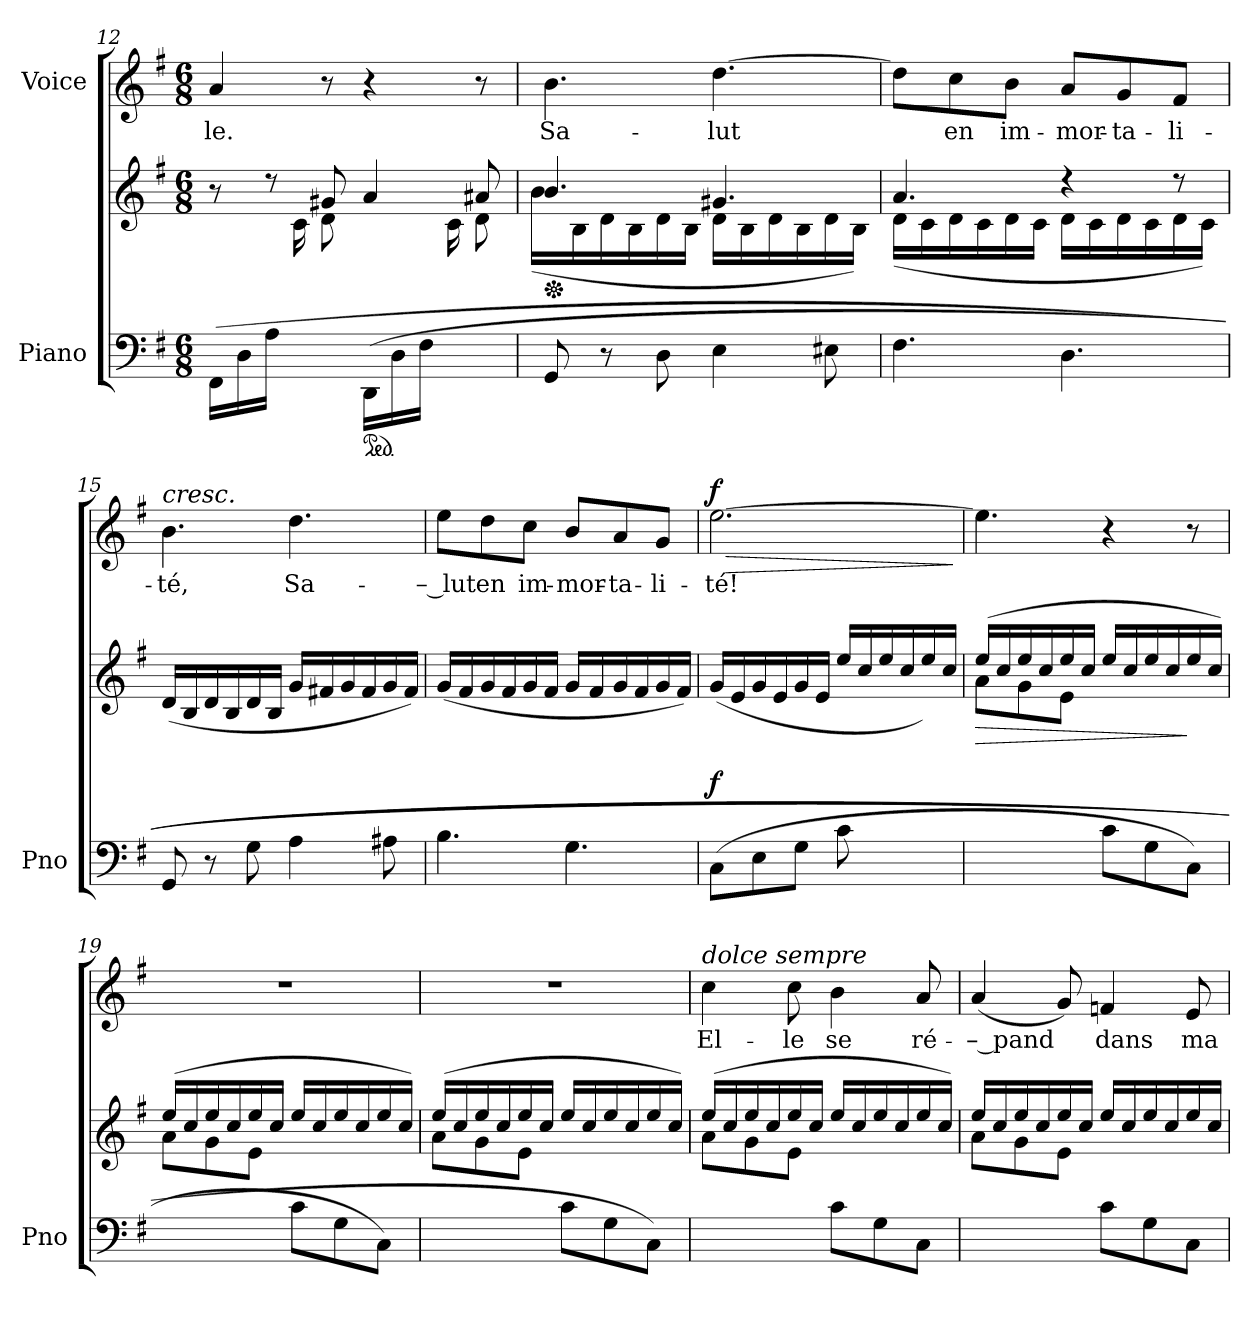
**kern	**kern	**dynam	**kern	**text	**dynam
*part2	*part2	*part2	*part1	*part1	*part1
*staff3	*staff2	*staff2/3	*staff1	*staff1	*staff1
*I"Piano	*	*	*I"Voice	*	*
*I'Pno	*	*	*	*	*
*clefF4	*clefG2	*	*clefG2	*	*
*k[f#]	*k[f#]	*	*k[f#]	*	*
*M6/8	*M6/8	*	*M6/8	*	*
=12	=12	=12	=12	=12	=12
*	*^	*	*	*	*
(<16FF#\LL	8r	8.ryy	.	4a/	-le.	.
16D\	.	.	.	.	.	.
16A\JJ	8r	.	.	.	.	.
8.ryy	.	16c\	.	.	.	.
.	(8g#X/	8d\)	.	8r	.	.
*ped	*	*	*	*	*	*
(<16DD\LL	4a/	8.ryy	.	4r	.	.
16D\	.	.	.	.	.	.
16F#\JJ	.	.	.	.	.	.
8.ryy	.	16c\	.	.	.	.
.	8a#X/	8d\)	.	8r	.	.
=13	=13	=13	=13	=13	=13	=13
*	*Xped	*	*	*	*	*
8GG/	4.b/	(16b\LL	.	4.b\	Sa-	.
.	.	16B\	.	.	.	.
8r	.	16d\	.	.	.	.
.	.	16B\	.	.	.	.
8D\	.	16d\	.	.	.	.
.	.	16B\JJ	.	.	.	.
4E\	4.g#X/	16d\LL	.	[4.dd\	-lut	.
.	.	16B\	.	.	.	.
.	.	16d\	.	.	.	.
.	.	16B\	.	.	.	.
8E#X\	.	16d\	.	.	.	.
.	.	16B\JJ)	.	.	.	.
=14	=14	=14	=14	=14	=14	=14
4.F#\	4.a/)	(16d\LL	.	8dd\L]	.	.
.	.	16c\	.	.	.	.
.	.	16d\	.	8cc\	en	.
.	.	16c\	.	.	.	.
.	.	16d\	.	8b\J	im-	.
.	.	16c\JJ	.	.	.	.
4.D\	4r	16d\LL	.	8a/L	-mor-	.
.	.	16c\	.	.	.	.
.	.	16d\	.	8g/	-ta-	.
.	.	16c\	.	.	.	.
.	8r	16d\	.	8f#/J	-li-	.
.	.	16c\JJ)	.	.	.	.
=15	=15	=15	=15	=15	=15	=15
!	!	!	!	!LO:TX:a:i:t=cresc.	!	!
*	*v	*v	*	*	*	*
8GG/	(16d/LL	.	4.b\	-té,	.
.	16B/	.	.	.	.
8r	16d/	.	.	.	.
.	16B/	.	.	.	.
8G\	16d/	.	.	.	.
.	16B/JJ	.	.	.	.
4A\	16g/LL	.	4.dd\	Sa-	.
.	16f#X/	.	.	.	.
.	16g/	.	.	.	.
.	16f#/	.	.	.	.
8A#X\	16g/	.	.	.	.
.	16f#/JJ)	.	.	.	.
=16	=16	=16	=16	=16	=16
4.B\	(16g/LL	.	8ee\L	-– lut	.
.	16f#/	.	.	.	.
.	16g/	.	8dd\	en	.
.	16f#/	.	.	.	.
.	16g/	.	8cc\J	im-	.
.	16f#/JJ	.	.	.	.
4.G\	16g/LL	.	8b/L	-mor-	.
.	16f#/	.	.	.	.
.	16g/	.	8a/	-ta-	.
.	16f#/	.	.	.	.
.	16g/	.	8g/J	-li-	.
.	16f#/JJ)	.	.	.	.
=17	=17	=17	=17	=17	=17
*	*^	*	*	*	*
!	!	!	!LO:DY:b	!	!	!LO:HP:b
!	!	!	!	!	!	!LO:DY:n=1:a
(<8C\L	(>16g/LL	2ryy	f	[2.ee\	-té!	> f
.	16e/	.	.	.	.	.
8E\	16g/	.	.	.	.	.
.	16e/	.	.	.	.	.
8G\J	16g/	.	.	.	.	.
.	16e/JJ	.	.	.	.	.
8c\L	16ee/LL	.	.	.	.	.
.	16cc/	.	.	.	.	.
4ryy	16ee/	8e\	.	.	.	.
.	16cc/	.	.	.	.	.
.	16ee/	8g\J)	.	.	.	.
.	16cc/JJ)	.	.	.	.	.
*	*v	*v	*	*	*	*
.	.	.	.	.	]
=18	=18	=18	=18	=18	=18
*	*^	*	*	*	*
!	!	!	!LO:HP:b	!	!	!
4.ryy	(>16ee/LL	(<8a\L	>	4.ee\]	.	.
.	16cc/	.	.	.	.	.
.	16ee/	8g\	.	.	.	.
.	16cc/	.	.	.	.	.
.	16ee/	8e\J	.	.	.	.
.	16cc/JJ	.	.	.	.	.
8c\L	16ee/LL	4.ryy	.	4r	.	.
.	16cc/	.	.	.	.	.
8G\	16ee/	.	.	.	.	.
.	16cc/	.	.	.	.	.
8C\J)	16ee/	.	]	8r	.	.
.	16cc/JJ)	.	.	.	.	.
=19	=19	=19	=19	=19	=19	=19
!	!	!	!LO:DY:a=2	!	!	!
!	!	!	!LO:DY:n=1:a=2	!	!	!
4.ryy	(>16ee/LL	(<8a\L	pp other-dynamics	2.r	.	.
.	16cc/	.	.	.	.	.
.	16ee/	8g\	.	.	.	.
.	16cc/	.	.	.	.	.
.	16ee/	8e\J	.	.	.	.
.	16cc/JJ	.	.	.	.	.
8c\L	16ee/LL	4.ryy	.	.	.	.
.	16cc/	.	.	.	.	.
8G\	16ee/	.	.	.	.	.
.	16cc/	.	.	.	.	.
8C\J)	16ee/	.	.	.	.	.
.	16cc/JJ)	.	.	.	.	.
=20	=20	=20	=20	=20	=20	=20
4.ryy	(>16ee/LL	(<8a\L	.	2.r	.	.
.	16cc/	.	.	.	.	.
.	16ee/	8g\	.	.	.	.
.	16cc/	.	.	.	.	.
.	16ee/	8e\J	.	.	.	.
.	16cc/JJ	.	.	.	.	.
8c\L	16ee/LL	4.ryy	.	.	.	.
.	16cc/	.	.	.	.	.
8G\	16ee/	.	.	.	.	.
.	16cc/	.	.	.	.	.
8C\J)	16ee/	.	.	.	.	.
.	16cc/JJ)	.	.	.	.	.
=21	=21	=21	=21	=21	=21	=21
!	!	!	!	!LO:TX:i:t=dolce sempre	!	!
4.ryy	(>16ee/LL	(<8a\L	.	4cc\	El-	.
.	16cc/	.	.	.	.	.
.	16ee/	8g\	.	.	.	.
.	16cc/	.	.	.	.	.
.	16ee/	8e\J	.	8cc\	-le	.
.	16cc/JJ	.	.	.	.	.
8c\L	16ee/LL	4.ryy	.	4b\	se	.
.	16cc/	.	.	.	.	.
8G\	16ee/	.	.	.	.	.
.	16cc/	.	.	.	.	.
8C\J)	16ee/	.	.	8a/	-ré-	.
.	16cc/JJ)	.	.	.	.	.
=22	=22	=22	=22	=22	=22	=22
4.ryy	16ee/LL	(<8a\L	.	(4a/	-– pand	.
.	16cc/	.	.	.	.	.
.	16ee/	8g\	.	.	.	.
.	16cc/	.	.	.	.	.
.	16ee/	8e\J	.	8g/)	.	.
.	16cc/JJ	.	.	.	.	.
8c\L	16ee/LL	4.ryy	.	4fn/	dans	.
.	16cc/	.	.	.	.	.
8G\	16ee/	.	.	.	.	.
.	16cc/	.	.	.	.	.
8C\J)	16ee/	.	.	8e/	ma	.
.	16cc/JJ	.	.	.	.	.
*	*v	*v	*	*	*	*
=	=	=	=	=	=
*-	*-	*-	*-	*-	*-
